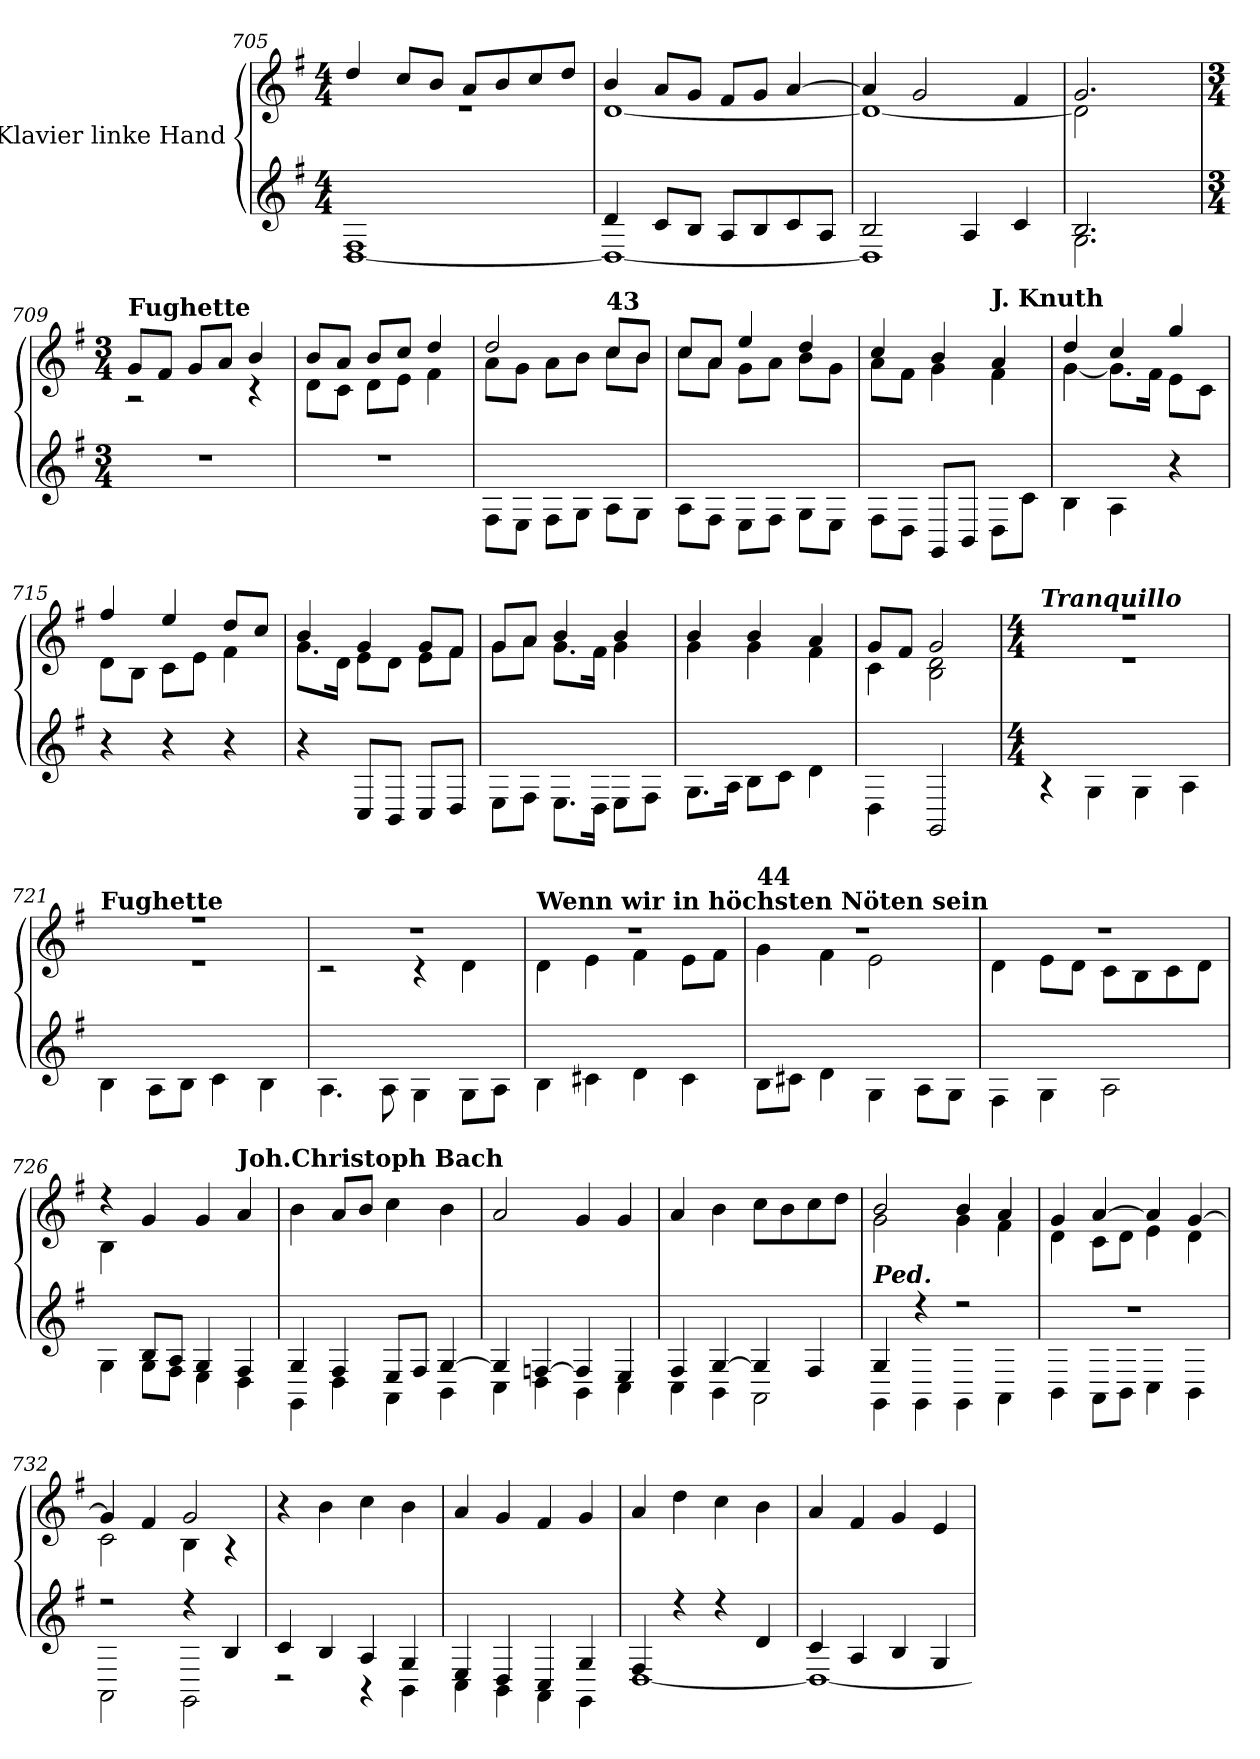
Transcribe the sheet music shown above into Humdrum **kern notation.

**kern	**kern
*part1	*part1
*staff2	*staff1
*I"Klavier linke Hand	*
*clefG2	*clefG2
*k[f#]	*k[f#]
*M4/4	*M4/4
=705	=705
*^	*^
1F#	[1D	4dd/	1r
.	.	8cc/L	.
.	.	8b/J	.
.	.	8a/L	.
.	.	8b/	.
.	.	8cc/	.
.	.	8dd/J	.
=706	=706	=706	=706
4d/	1D_	4b/	[1d
8c/L	.	8a/L	.
8B/J	.	8g/J	.
8A/L	.	8f#/L	.
8B/	.	8g/J	.
8c/	.	[4a/	.
8A/J	.	.	.
!!LO:LB:g=z	!!
=707	=707	=707	=707
2B/	1D]	4a/]	1d_
.	.	2g/	.
4A/	.	.	.
4c/	.	4f#/	.
=708	=708	=708	=708
2.B/	2.G>\	2.g>/	2d\]
.	.	.	4ryy
*v	*v	*	*
!!LO:LB:g=z	!!
=709	=709	=709
*M3/4	*M3/4	*
!	!LO:TX:a:B:t=Fughette	!
2.r	8g/L	2r
.	8f#/J	.
.	8g/L	.
.	8a/J	.
.	4b/	4r
=710	=710	=710
2.r	8b/L	8d\L
.	8a/J	8c\J
.	8b/L	8d\L
.	8cc/J	8e\J
.	4dd/	4f#\
=711	=711	=711
8F#\L	2dd/	8a\L
8E\J	.	8g\J
8F#\L	.	8a\L
8G\J	.	8b\J
!	!LO:TX:a:B:t=43	!
8A\L	8cc/L	8cc\L
8G\J	8b/J	8b\J
=712	=712	=712
8A\L	8cc/L	8cc\L
8F#\J	8a/J	8a\J
8E\L	4ee/	8g\L
8F#\J	.	8a\J
8G\L	4dd/	8b\L
8E\J	.	8g\J
!!LO:LB:g=z	!!
=713	=713	=713
8F#\L	4cc/	8a\L
8D\J	.	8f#\J
8GG/L	4b/	4g\
8BB/J	.	.
!	!LO:TX:a:B:t=J. Knuth	!
8D\L	4a/	4f#\
8c\J	.	.
!!LO:LB:g=z	!!
=714	=714	=714
4B\	4dd/	[4g\
4A\	4cc/	8.g\L]
.	.	16f#\Jk
4r	4gg/	8e\L
.	.	8c\J
=715	=715	=715
4r	4ff#/	8d\L
.	.	8B\J
4r	4ee/	8c\L
.	.	8e\J
4r	8dd/L	4f#\
.	8cc/J	.
=716	=716	=716
4r	4b/	8.g\L
.	.	16d\Jk
8C/L	4g/	8e\L
8BB/J	.	8d\J
8C/L	8g/L	8e\L
8D/J	8f#/J	8f#\J
=717	=717	=717
8E\L	8g/L	8g\L
8F#\J	8a/J	8a\J
8.E\L	4b/	8.g\L
16D\Jk	.	16f#\Jk
8E\L	4b/	4g\
8F#\J	.	.
!!LO:PB:g=z	!!
=718	=718	=718
8.G\L	4b/	4g\
16A\Jk	.	.
8B\L	4b/	4g\
8c\J	.	.
4d\	4a/	4f#\
=719	=719	=719
4D\	8g/L	4c\
.	8f#/J	.
2GG/	2g/	2B\ 2d\
!!LO:LB:g=z	!!
=720	=720	=720
*M4/4	*M4/4	*
*^	*	*
!	!	!LO:TX:a:Bi:t=Tranquillo	!
1ryy	4r	1r	1r
.	4G\	.	.
.	4G\	.	.
.	4A\	.	.
=721	=721	=721	=721
!	!	!LO:TX:a:B:t=Fughette	!
1ryy	4B\	1r	1r
.	8A\L	.	.
.	8B\J	.	.
.	4c\	.	.
.	4B\	.	.
=722	=722	=722	=722
1ryy	4.A\	1r	2r
.	8A\	.	.
.	4G\	.	4r
.	8G\L	.	4d\
.	8A\J	.	.
=723	=723	=723	=723
!	!	!LO:TX:a:B:t=Wenn wir in höchsten Nöten sein	!
1ryy	4B\	1r	4d\
.	4c#X\	.	4e\
.	4d\	.	4f#\
.	4c#\	.	8e\L
.	.	.	8f#\J
!!LO:LB:g=z	!!
=724	=724	=724	=724
!	!	!LO:TX:a:B:t=44	!
1ryy	8B\L	1r	4g\
.	8c#X\J	.	.
.	4d\	.	4f#\
.	4G\	.	2e\
.	8A\L	.	.
.	8G\J	.	.
=725	=725	=725	=725
1ryy	4F#\	1r	4d\
.	4G\	.	8e\L
.	.	.	8d\J
.	2A\	.	8c\L
.	.	.	8B\
.	.	.	8c\
.	.	.	8d\J
=726	=726	=726	=726
4ryy	4G\	4r	4B\
8B/L	8G\L	4g/	2.ryy
8A/J	8F#\J	.	.
4G/	4E\	4g/	.
!	!	!LO:TX:a:B:t=Joh.Christoph Bach	!
4F#/	4D\	4a/	.
*	*	*v	*v
=727	=727	=727
4G/	4GG\	4b\
4F#/	4D\	8a/L
.	.	8b/J
8E/L	4AA\	4cc\
8F#/J	.	.
[4G/	4BB\	4b\
!!LO:LB:g=z
=728	=728	=728
4G/]	4C\	2a/
[4Fn/	4D\	.
4F/]	4BB\	4g/
4E/	4C\	4g/
=729	=729	=729
4F#/	4C\	4a/
[4G/	4BB\	4b\
4G/]	2AA\	8cc\L
.	.	8b\
4F#/	.	8cc\
.	.	8dd\J
=730	=730	=730
*	*	*^
!LO:TX:a:Bi:t=Ped.	!	!	!
4G/	4GG\	2b/	2g\
4r	4GG\	.	.
2r	4GG\	4b/	4g\
.	4AA\	4a/	4f#\
=731	=731	=731	=731
1r	4BB\	4g/	4d\
.	8AA\L	[4a/	8c\L
.	8BB\J	.	8d\J
.	4C\	4a/]	4e\
.	4BB\	[4g/	4d\
=732	=732	=732	=732
2r	2AA\	4g/]	2c\
.	.	4f#/	.
4r	2GG\	2g/	4B\
4B/	.	.	4r
*	*	*v	*v
!!LO:LB:g=z
=733	=733	=733
4c/	2r	4r
4B/	.	4b\
4A/	4r	4cc\
4G/	4BB\	4b\
=734	=734	=734
4E/	4C\	4a/
4D/	4BB\	4g/
4C/	4AA\	4f#/
4G/	4GG\	4g/
=735	=735	=735
4F#/	[1D	4a/
4r	.	4dd\
4r	.	4cc\
4d/	.	4b\
!!LO:LB:g=z
=736	=736	=736
4c/	1D_	4a/
4A/	.	4f#/
4B/	.	4g/
4G/	.	4e/
*v	*v	*
=	=
*-	*-
